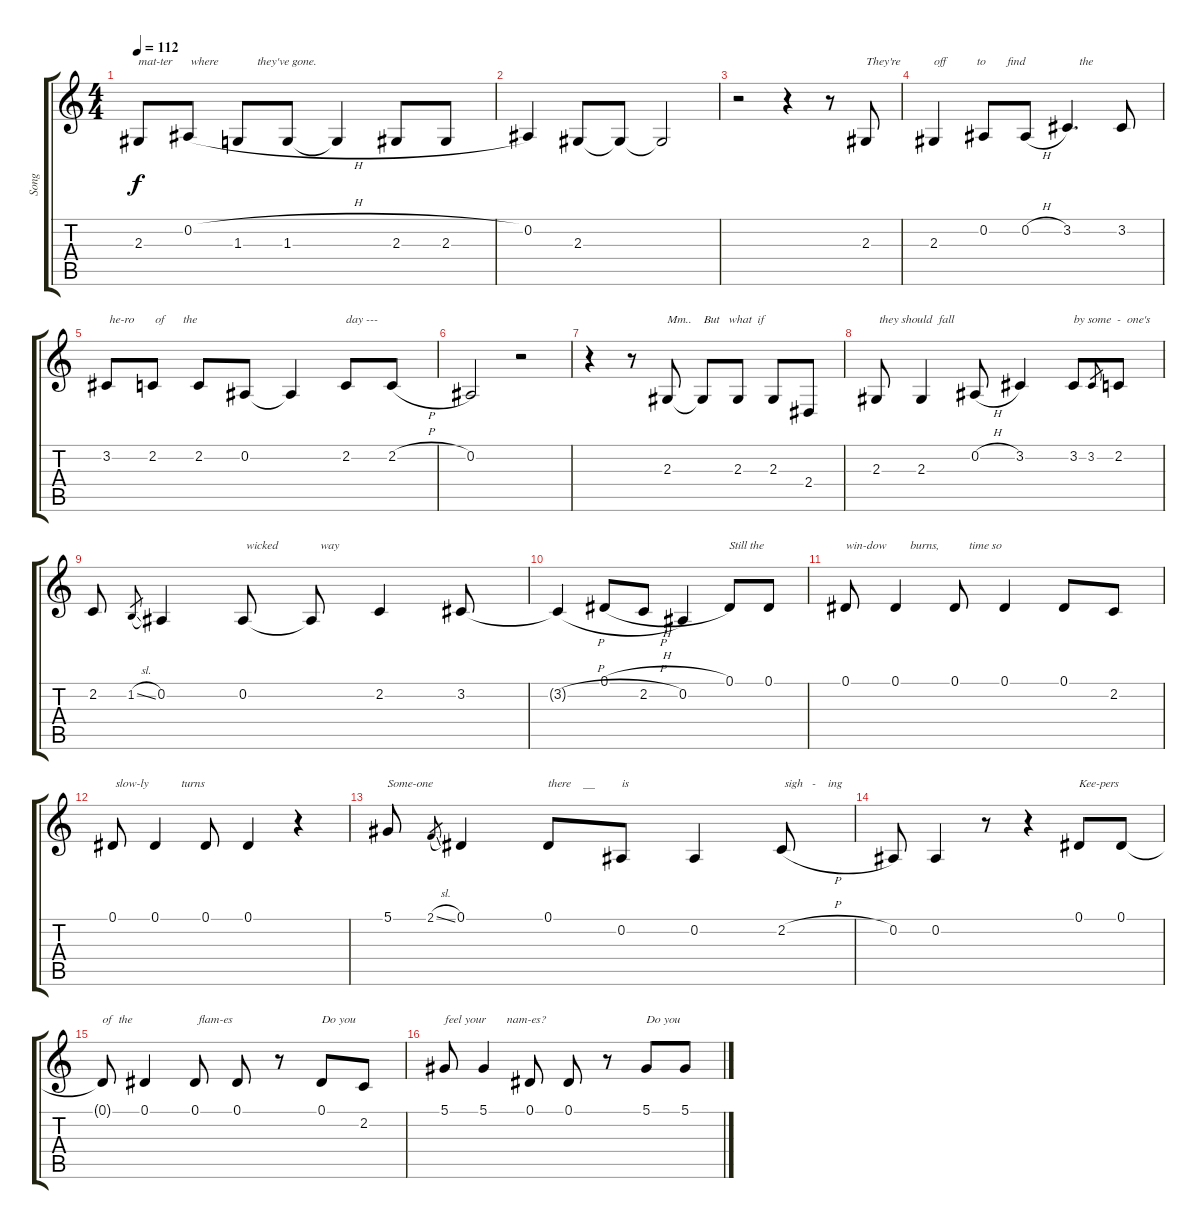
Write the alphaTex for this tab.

\track ("Song" "Song") {instrument accordion}
\staff {score tabs}
\tuning (Eb4 Bb3 Gb3 Db3 Ab2 Eb2) {hide}
\ts (4 4)
\tempo 112
\clef g2
\ks c
2.3.8{txt "mat-ter      where             they've gone." dy f} 0.2{h}.8 1.3.8 1.3.8 1.3{t}.4 2.3.8 2.3.8 |
0.2.4 2.3.8 2.3{t}.8 2.3{t}.2 |
r.2 r.4 r.8 2.3.8{txt "They're "} |
2.3.4{txt "off          to       find                  the"} 0.2.8 0.2{h}.8 3.2.4{d} 3.2.8 |
3.2.8{txt " he-ro       of      the "} 2.2.8 2.2.8 0.2.8 0.2{t}.4 2.2.8{txt "day ---"} 2.2{h}.8 |
0.2.2 r.2 |
r.4 r.8 2.3.8{txt "Mm..    But   what  if"} 2.3{t}.8 2.3.8 2.3.8 2.4.8 |
2.3.8{txt " they should  fall "} 2.3.4 0.2{h}.8 3.2.4 3.2.8{txt "by some  -  one's"} 3.2.8{gr} 2.2.8 |
2.2.8 1.2{sl}.8{gr} 0.2.4 0.2.8{txt " wicked              way"} 0.2{t}.8 2.2.4 3.2.8 |
3.2{h t}.4 0.1{h}.8 2.2{h}.8 0.2.4 0.1.8{txt "Still the "} 0.1.8 |
0.1.8{txt "win-dow        burns,          time so"} 0.1.4 0.1.8 0.1.4 0.1.8 2.2.8 |
0.1.8{txt " slow-ly           turns"} 0.1.4 0.1.8 0.1.4 r.4 |
5.1.8{txt "Some-one                        "} 2.1{sl}.8{gr} 0.1.4 0.1.8{txt "there    __         is    " beam merge} 0.2.8 0.2.4 2.2{h}.8{txt " sigh   -    ing"} |
0.2.8 0.2.4 r.8 r.4 0.1.8{txt "Kee-pers"} 0.1.8 |
0.1{t}.8{txt "of  the"} 0.1.4 0.1.8{txt " flam-es"} 0.1.8 r.8 0.1.8{txt "Do you"} 2.2.8 |
5.1.8{txt "feel your       nam-es?"} 5.1.4 0.1.8 0.1.8 r.8 5.1.8{txt "Do you "} 5.1.8
